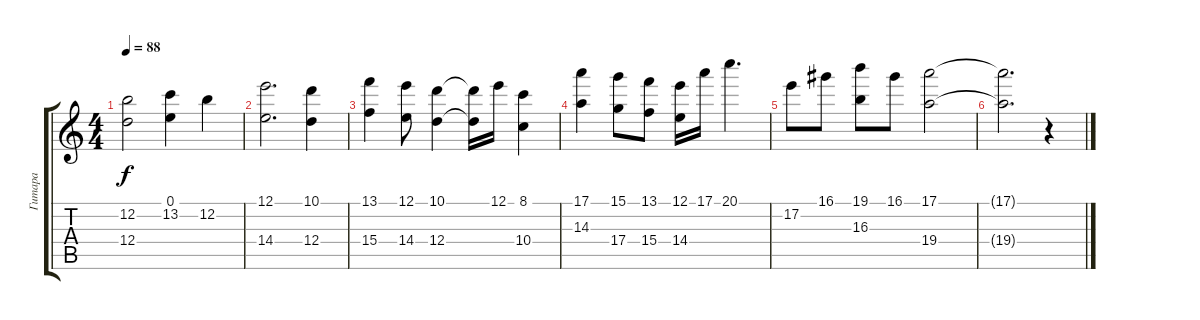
\track ("Гитара" "Гитара") {instrument acousticguitarsteel}
\staff {score tabs}
\tuning (E4 B3 G3 D3 A2 E2) {hide}
\ts (4 4)
\tempo 88
\clef g2
\ks c
(12.2 12.4).2{dy f} (0.1 13.2).4 12.2.4 |
(12.1 14.4).2{d} (10.1 12.4).4 |
(13.1 15.4).4 (12.1 14.4).8 (10.1 12.4).4 (10.1{t} 12.4{t}).16 12.1.16 (8.1 10.4).4 |
(17.1 14.3).4 (15.1 17.4).8 (13.1 15.4).8 (12.1 14.4).16 17.1.16 20.1.4{d} |
17.2.8 16.1.8 (19.1 16.3).8 16.1.8 (17.1 19.4).2 |
(17.1{t} 19.4{t}).2{d} r.4
